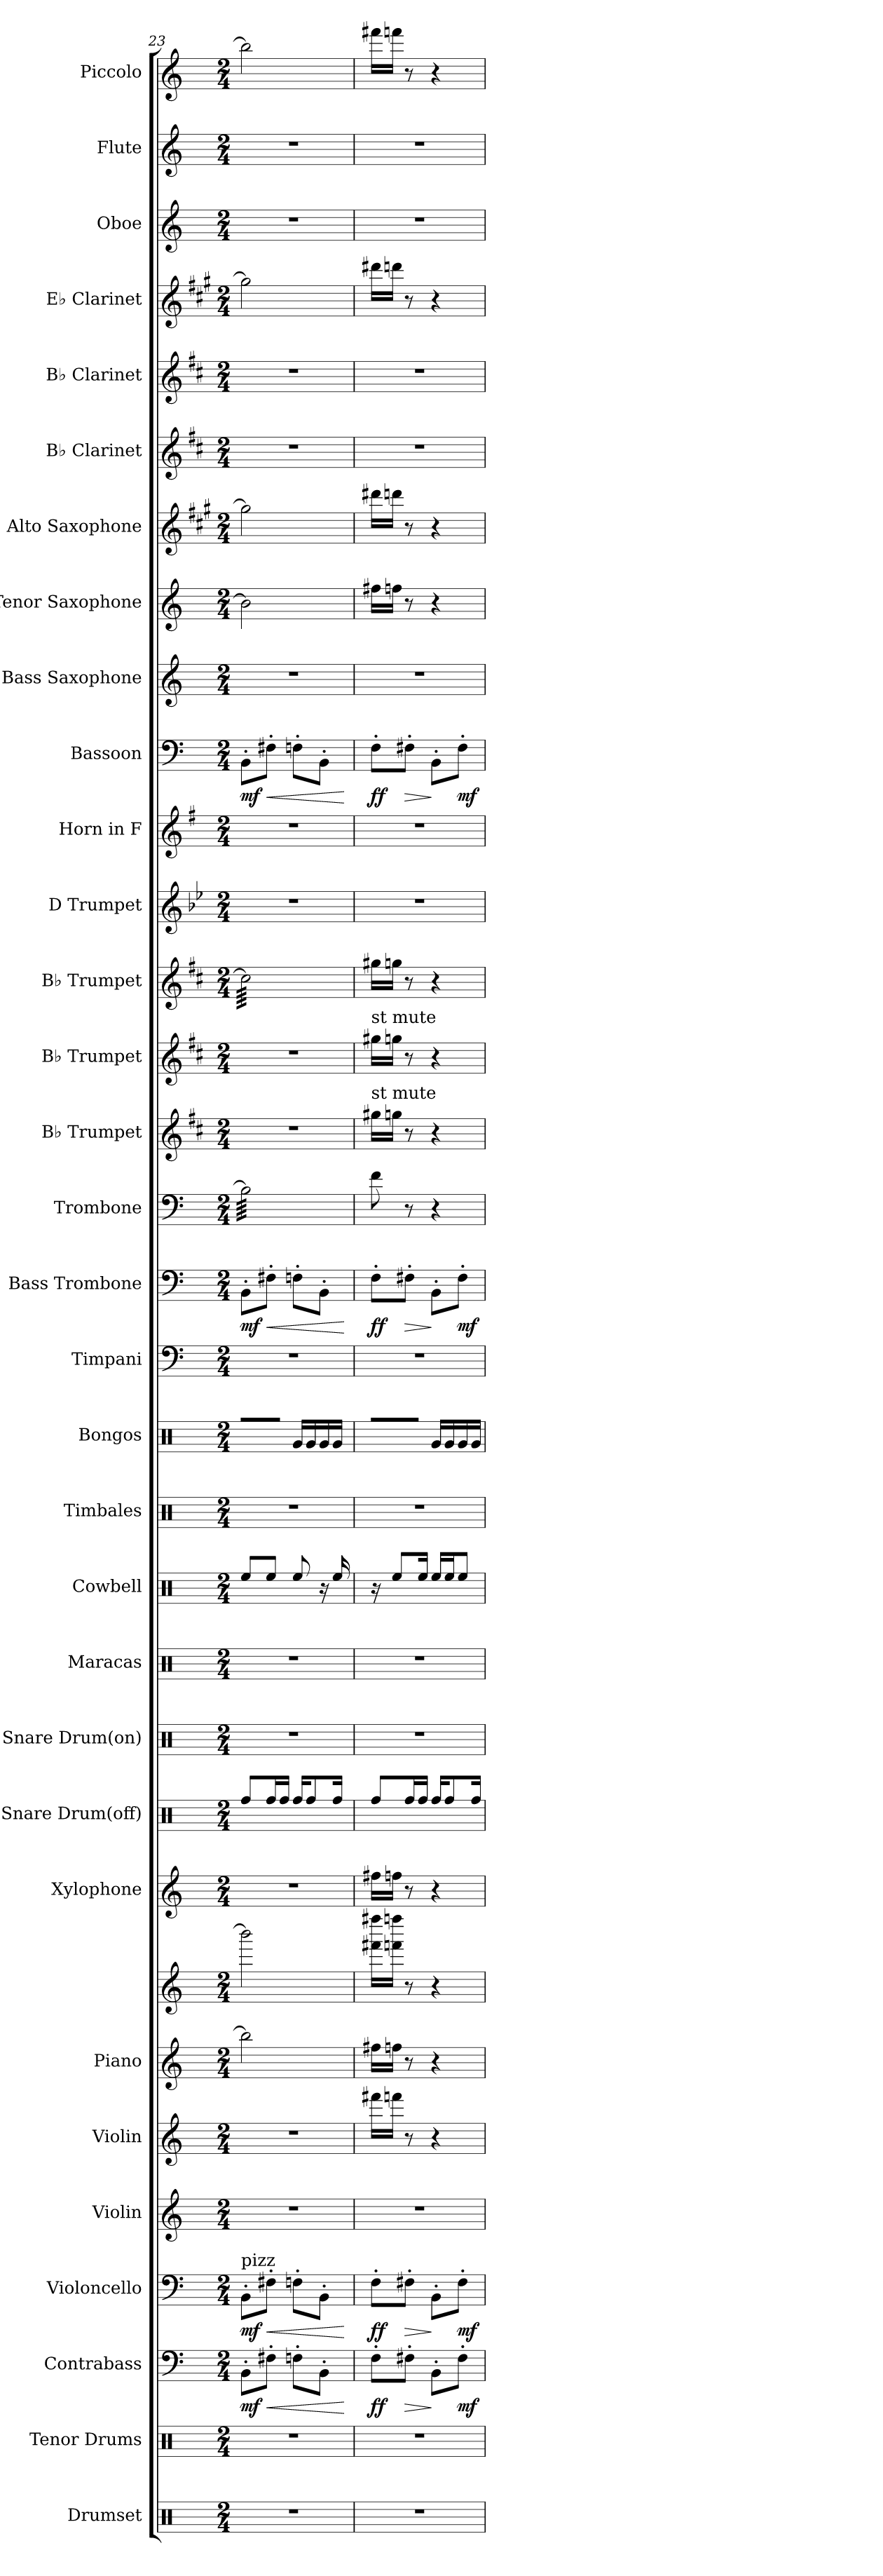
**kern	**kern	**kern	**dynam	**kern	**dynam	**kern	**kern	**kern	**kern	**kern	**kern	**kern	**kern	**kern	**kern	**kern	**kern	**kern	**dynam	**kern	**kern	**kern	**kern	**kern	**kern	**kern	**dynam	**kern	**kern	**kern	**kern	**kern	**kern	**kern	**kern	**kern
*part32	*part31	*part30	*part30	*part29	*part29	*part28	*part27	*part26	*part26	*part25	*part24	*part23	*part22	*part21	*part20	*part19	*part18	*part17	*part17	*part16	*part15	*part14	*part13	*part12	*part11	*part10	*part10	*part9	*part8	*part7	*part6	*part5	*part4	*part3	*part2	*part1
*staff33	*staff32	*staff31	*staff31	*staff30	*staff30	*staff29	*staff28	*staff27	*staff26	*staff25	*staff24	*staff23	*staff22	*staff21	*staff20	*staff19	*staff18	*staff17	*staff17	*staff16	*staff15	*staff14	*staff13	*staff12	*staff11	*staff10	*staff10	*staff9	*staff8	*staff7	*staff6	*staff5	*staff4	*staff3	*staff2	*staff1
*I"Drumset	*I"Tenor Drums	*I"Contrabass	*	*I"Violoncello	*	*I"Violin	*I"Violin	*I"Piano	*	*I"Xylophone	*I"Snare Drum(off)	*I"Snare Drum(on)	*I"Maracas	*I"Cowbell	*I"Timbales	*I"Bongos	*I"Timpani	*I"Bass Trombone	*	*I"Trombone	*I"B♭ Trumpet	*I"B♭ Trumpet	*I"B♭ Trumpet	*I"D Trumpet	*I"Horn in F	*I"Bassoon	*	*I"Bass Saxophone	*I"Tenor Saxophone	*I"Alto Saxophone	*I"B♭ Clarinet	*I"B♭ Clarinet	*I"E♭ Clarinet	*I"Oboe	*I"Flute	*I"Piccolo
*I'Drs.	*I'T.D.	*I'Cb.	*	*I'Vc.	*	*I'Vln.	*I'Vln.	*I'Pno.	*	*I'Xyl.	*	*I'Sn. Dr.	*I'Mrcs.	*I'Cowbell	*I'Timb.	*I'Bongos	*I'Timp.	*I'B. Tbn.	*	*I'Tbn.	*I'B♭ Tpt.	*I'B♭ Tpt.	*I'B♭ Tpt.	*I'D Tpt.	*	*I'Bsn.	*	*I'B. Sax.	*I'T. Sax.	*I'A. Sax.	*I'B♭ Cl.	*I'B♭ Cl.	*I'E♭ Cl.	*I'Ob.	*I'Fl.	*I'Picc.
*clefX	*clefX	*clefF4	*	*clefF4	*	*clefG2	*clefG2	*clefG2	*clefG2	*clefG2	*clefX	*clefX	*clefX	*clefX	*clefX	*clefX	*clefF4	*clefF4	*	*clefF4	*clefG2	*clefG2	*clefG2	*clefG2	*clefG2	*clefF4	*	*clefG2	*clefG2	*clefG2	*clefG2	*clefG2	*clefG2	*clefG2	*clefG2	*clefG2
*	*	*ITrd7c12	*	*	*	*	*	*	*	*ITrd-7c-12	*	*	*	*	*	*	*	*	*	*	*ITrd1c2	*ITrd1c2	*ITrd1c2	*ITrd-1c-2	*ITrd4c7	*	*	*ITrd15c26	*ITrd8c14	*ITrd5c9	*ITrd1c2	*ITrd1c2	*ITrd-2c-3	*	*	*ITrd-7c-12
*k[]	*k[]	*k[]	*	*k[]	*	*k[]	*k[]	*k[]	*k[]	*k[]	*k[]	*k[]	*k[]	*k[]	*k[]	*k[]	*k[]	*k[]	*	*k[]	*k[]	*k[]	*k[]	*k[]	*k[]	*k[]	*	*k[]	*k[]	*k[]	*k[]	*k[]	*k[]	*k[]	*k[]	*k[]
*M2/4	*M2/4	*M2/4	*	*M2/4	*	*M2/4	*M2/4	*M2/4	*M2/4	*M2/4	*M2/4	*M2/4	*M2/4	*M2/4	*M2/4	*M2/4	*M2/4	*M2/4	*	*M2/4	*M2/4	*M2/4	*M2/4	*M2/4	*M2/4	*M2/4	*	*M2/4	*M2/4	*M2/4	*M2/4	*M2/4	*M2/4	*M2/4	*M2/4	*M2/4
=23	=23	=23	=23	=23	=23	=23	=23	=23	=23	=23	=23	=23	=23	=23	=23	=23	=23	=23	=23	=23	=23	=23	=23	=23	=23	=23	=23	=23	=23	=23	=23	=23	=23	=23	=23	=23
!	!	!	!	!LO:TX:a:t=pizz	!	!	!	!	!	!	!	!	!	!	!	!	!	!	!	!	!	!	!	!	!	!	!	!	!	!	!	!	!	!	!	!
!	!	!	!LO:DY:b	!	!LO:DY:b	!	!	!	!	!	!	!	!	!	!	!	!	!	!LO:DY:b	!	!	!	!	!	!	!	!LO:DY:b	!	!	!	!	!	!	!	!	!
*	*	*	*	*	*	*	*	*	*	*	*	*	*	*	*	*	*	*	*	*tremolo	*	*	*	*	*	*	*	*	*	*	*	*	*	*	*	*
*	*	*	*	*	*	*	*	*	*	*	*	*	*	*	*	*	*	*	*	*	*	*	*tremolo	*	*	*	*	*	*	*	*	*	*	*	*	*
2r	2r	8BBB'\L	mf	8BB'\L	mf	2r	2r	2bb\]	2bbb\]	2r	8Rff/L	2r	2r	8Ree/L	2r	16R/LL	2r	8BB'\L	mf	64B\]LLLL	2r	2r	64b\]LLLL	2r	2r	8BB'\L	mf	2r	2B\]	2b\]	2r	2r	2bb\]	2r	2r	2bbb\]
.	.	.	.	.	.	.	.	.	.	.	.	.	.	.	.	.	.	.	.	64B\	.	.	64b\	.	.	.	.	.	.	.	.	.	.	.	.	.
.	.	.	.	.	.	.	.	.	.	.	.	.	.	.	.	.	.	.	.	64B\	.	.	64b\	.	.	.	.	.	.	.	.	.	.	.	.	.
.	.	.	.	.	.	.	.	.	.	.	.	.	.	.	.	.	.	.	.	64B\	.	.	64b\	.	.	.	.	.	.	.	.	.	.	.	.	.
.	.	.	.	.	.	.	.	.	.	.	.	.	.	.	.	16R/	.	.	.	64B\	.	.	64b\	.	.	.	.	.	.	.	.	.	.	.	.	.
.	.	.	.	.	.	.	.	.	.	.	.	.	.	.	.	.	.	.	.	64B\	.	.	64b\	.	.	.	.	.	.	.	.	.	.	.	.	.
.	.	.	.	.	.	.	.	.	.	.	.	.	.	.	.	.	.	.	.	64B\	.	.	64b\	.	.	.	.	.	.	.	.	.	.	.	.	.
.	.	.	.	.	.	.	.	.	.	.	.	.	.	.	.	.	.	.	.	64B\	.	.	64b\	.	.	.	.	.	.	.	.	.	.	.	.	.
!	!	!	!LO:HP:b	!	!LO:HP:b	!	!	!	!	!	!	!	!	!	!	!	!	!	!LO:HP:b	!	!	!	!	!	!	!	!LO:HP:b	!	!	!	!	!	!	!	!	!
.	.	8FF#X'\J	<	8F#X'\J	<	.	.	.	.	.	16Rff/L	.	.	8Ree/J	.	16R/	.	8F#X'\J	<	64B\	.	.	64b\	.	.	8F#X'\J	<	.	.	.	.	.	.	.	.	.
.	.	.	.	.	.	.	.	.	.	.	.	.	.	.	.	.	.	.	.	64B\	.	.	64b\	.	.	.	.	.	.	.	.	.	.	.	.	.
.	.	.	.	.	.	.	.	.	.	.	.	.	.	.	.	.	.	.	.	64B\	.	.	64b\	.	.	.	.	.	.	.	.	.	.	.	.	.
.	.	.	.	.	.	.	.	.	.	.	.	.	.	.	.	.	.	.	.	64B\	.	.	64b\	.	.	.	.	.	.	.	.	.	.	.	.	.
.	.	.	.	.	.	.	.	.	.	.	16Rff/JJ	.	.	.	.	16R/JJ	.	.	.	64B\	.	.	64b\	.	.	.	.	.	.	.	.	.	.	.	.	.
.	.	.	.	.	.	.	.	.	.	.	.	.	.	.	.	.	.	.	.	64B\	.	.	64b\	.	.	.	.	.	.	.	.	.	.	.	.	.
.	.	.	.	.	.	.	.	.	.	.	.	.	.	.	.	.	.	.	.	64B\	.	.	64b\	.	.	.	.	.	.	.	.	.	.	.	.	.
.	.	.	.	.	.	.	.	.	.	.	.	.	.	.	.	.	.	.	.	64B\	.	.	64b\	.	.	.	.	.	.	.	.	.	.	.	.	.
.	.	8FFn'\L	.	8Fn'\L	.	.	.	.	.	.	16Rff/KL	.	.	8Ree/	.	16Rg/LL	.	8Fn'\L	.	64B\	.	.	64b\	.	.	8Fn'\L	.	.	.	.	.	.	.	.	.	.
.	.	.	.	.	.	.	.	.	.	.	.	.	.	.	.	.	.	.	.	64B\	.	.	64b\	.	.	.	.	.	.	.	.	.	.	.	.	.
.	.	.	.	.	.	.	.	.	.	.	.	.	.	.	.	.	.	.	.	64B\	.	.	64b\	.	.	.	.	.	.	.	.	.	.	.	.	.
.	.	.	.	.	.	.	.	.	.	.	.	.	.	.	.	.	.	.	.	64B\	.	.	64b\	.	.	.	.	.	.	.	.	.	.	.	.	.
.	.	.	.	.	.	.	.	.	.	.	8Rff/	.	.	.	.	16Rg/	.	.	.	64B\	.	.	64b\	.	.	.	.	.	.	.	.	.	.	.	.	.
.	.	.	.	.	.	.	.	.	.	.	.	.	.	.	.	.	.	.	.	64B\	.	.	64b\	.	.	.	.	.	.	.	.	.	.	.	.	.
.	.	.	.	.	.	.	.	.	.	.	.	.	.	.	.	.	.	.	.	64B\	.	.	64b\	.	.	.	.	.	.	.	.	.	.	.	.	.
.	.	.	.	.	.	.	.	.	.	.	.	.	.	.	.	.	.	.	.	64B\	.	.	64b\	.	.	.	.	.	.	.	.	.	.	.	.	.
.	.	8BBB'\J	.	8BB'\J	.	.	.	.	.	.	.	.	.	16r	.	16Rg/	.	8BB'\J	.	64B\	.	.	64b\	.	.	8BB'\J	.	.	.	.	.	.	.	.	.	.
.	.	.	.	.	.	.	.	.	.	.	.	.	.	.	.	.	.	.	.	64B\	.	.	64b\	.	.	.	.	.	.	.	.	.	.	.	.	.
.	.	.	.	.	.	.	.	.	.	.	.	.	.	.	.	.	.	.	.	64B\	.	.	64b\	.	.	.	.	.	.	.	.	.	.	.	.	.
.	.	.	.	.	.	.	.	.	.	.	.	.	.	.	.	.	.	.	.	64B\	.	.	64b\	.	.	.	.	.	.	.	.	.	.	.	.	.
.	.	.	.	.	.	.	.	.	.	.	16Rff/Jk	.	.	16Ree/	.	16Rg/JJ	.	.	.	64B\	.	.	64b\	.	.	.	.	.	.	.	.	.	.	.	.	.
.	.	.	.	.	.	.	.	.	.	.	.	.	.	.	.	.	.	.	.	64B\	.	.	64b\	.	.	.	.	.	.	.	.	.	.	.	.	.
.	.	.	.	.	.	.	.	.	.	.	.	.	.	.	.	.	.	.	.	64B\	.	.	64b\	.	.	.	.	.	.	.	.	.	.	.	.	.
.	.	.	.	.	.	.	.	.	.	.	.	.	.	.	.	.	.	.	.	64B\JJJJ	.	.	64b\JJJJ	.	.	.	.	.	.	.	.	.	.	.	.	.
*	*	*	*	*	*	*	*	*	*	*	*	*	*	*	*	*	*	*	*	*	*	*	*Xtremolo	*	*	*	*	*	*	*	*	*	*	*	*	*
*	*	*	*	*	*	*	*	*	*	*	*	*	*	*	*	*	*	*	*	*Xtremolo	*	*	*	*	*	*	*	*	*	*	*	*	*	*	*	*
.	.	.	[	.	[	.	.	.	.	.	.	.	.	.	.	.	.	.	[	.	.	.	.	.	.	.	[	.	.	.	.	.	.	.	.	.
=24	=24	=24	=24	=24	=24	=24	=24	=24	=24	=24	=24	=24	=24	=24	=24	=24	=24	=24	=24	=24	=24	=24	=24	=24	=24	=24	=24	=24	=24	=24	=24	=24	=24	=24	=24	=24
!	!	!	!	!	!	!	!	!	!	!	!	!	!	!	!	!	!	!	!	!	!	!LO:TX:a:t=st  mute	!	!	!	!	!	!	!	!	!	!	!	!	!	!
!	!	!	!	!	!	!	!	!	!	!	!	!	!	!	!	!	!	!	!	!	!LO:TX:a:t=st  mute	!	!	!	!	!	!	!	!	!	!	!	!	!	!	!
!	!	!	!LO:DY:b	!	!LO:DY:b	!	!	!	!	!	!	!	!	!	!	!	!	!	!LO:DY:b	!	!	!	!	!	!	!	!LO:DY:b	!	!	!	!	!	!	!	!	!
2r	2r	8FF'\L	ff	8F'\L	ff	2r	16fff#X\LL	16ff#X\LL	16fff#X\ 16ffff#X\LL	16fff#X\LL	8Rff/L	2r	2r	16r	2r	16R/LL	2r	8F'\L	ff	8f\	16ff#X\LL	16ff#X\LL	16ff#X\LL	2r	2r	8F'\L	ff	2r	16f#X\LL	16ff#X\LL	2r	2r	16fff#X\LL	2r	2r	16ffff#X\LL
.	.	.	.	.	.	.	16fffn\JJ	16ffn\JJ	16fffn\ 16ffffn\JJ	16fffn\JJ	.	.	.	8Ree/L	.	16R/	.	.	.	.	16ffn\JJ	16ffn\JJ	16ffn\JJ	.	.	.	.	.	16fn\JJ	16ffn\JJ	.	.	16fffn\JJ	.	.	16ffffn\JJ
!	!	!	!LO:HP:b	!	!LO:HP:b	!	!	!	!	!	!	!	!	!	!	!	!	!	!LO:HP:b	!	!	!	!	!	!	!	!LO:HP:b	!	!	!	!	!	!	!	!	!
.	.	8FF#X'\J	>	8F#X'\J	>	.	8r	8r	8r	8r	16Rff/L	.	.	.	.	16R/	.	8F#X'\J	>	8r	8r	8r	8r	.	.	8F#X'\J	>	.	8r	8r	.	.	8r	.	.	8r
.	.	.	.	.	.	.	.	.	.	.	16Rff/JJ	.	.	16Ree/Jk	.	16R/JJ	.	.	.	.	.	.	.	.	.	.	.	.	.	.	.	.	.	.	.	.
.	.	8BBB'\L	]	8BB'\L	]	.	4r	4r	4r	4r	16Rff/KL	.	.	16Ree/LL	.	16Rg/LL	.	8BB'\L	]	4r	4r	4r	4r	.	.	8BB'\L	]	.	4r	4r	.	.	4r	.	.	4r
.	.	.	.	.	.	.	.	.	.	.	8Rff/	.	.	16Ree/J	.	16Rg/	.	.	.	.	.	.	.	.	.	.	.	.	.	.	.	.	.	.	.	.
!	!	!	!LO:DY:b	!	!LO:DY:b	!	!	!	!	!	!	!	!	!	!	!	!	!	!LO:DY:b	!	!	!	!	!	!	!	!LO:DY:b	!	!	!	!	!	!	!	!	!
.	.	8FF#'\J	mf	8F#'\J	mf	.	.	.	.	.	.	.	.	8Ree/J	.	16Rg/	.	8F#'\J	mf	.	.	.	.	.	.	8F#'\J	mf	.	.	.	.	.	.	.	.	.
.	.	.	.	.	.	.	.	.	.	.	16Rff/Jk	.	.	.	.	16Rg/JJ	.	.	.	.	.	.	.	.	.	.	.	.	.	.	.	.	.	.	.	.
=	=	=	=	=	=	=	=	=	=	=	=	=	=	=	=	=	=	=	=	=	=	=	=	=	=	=	=	=	=	=	=	=	=	=	=	=
*-	*-	*-	*-	*-	*-	*-	*-	*-	*-	*-	*-	*-	*-	*-	*-	*-	*-	*-	*-	*-	*-	*-	*-	*-	*-	*-	*-	*-	*-	*-	*-	*-	*-	*-	*-	*-
